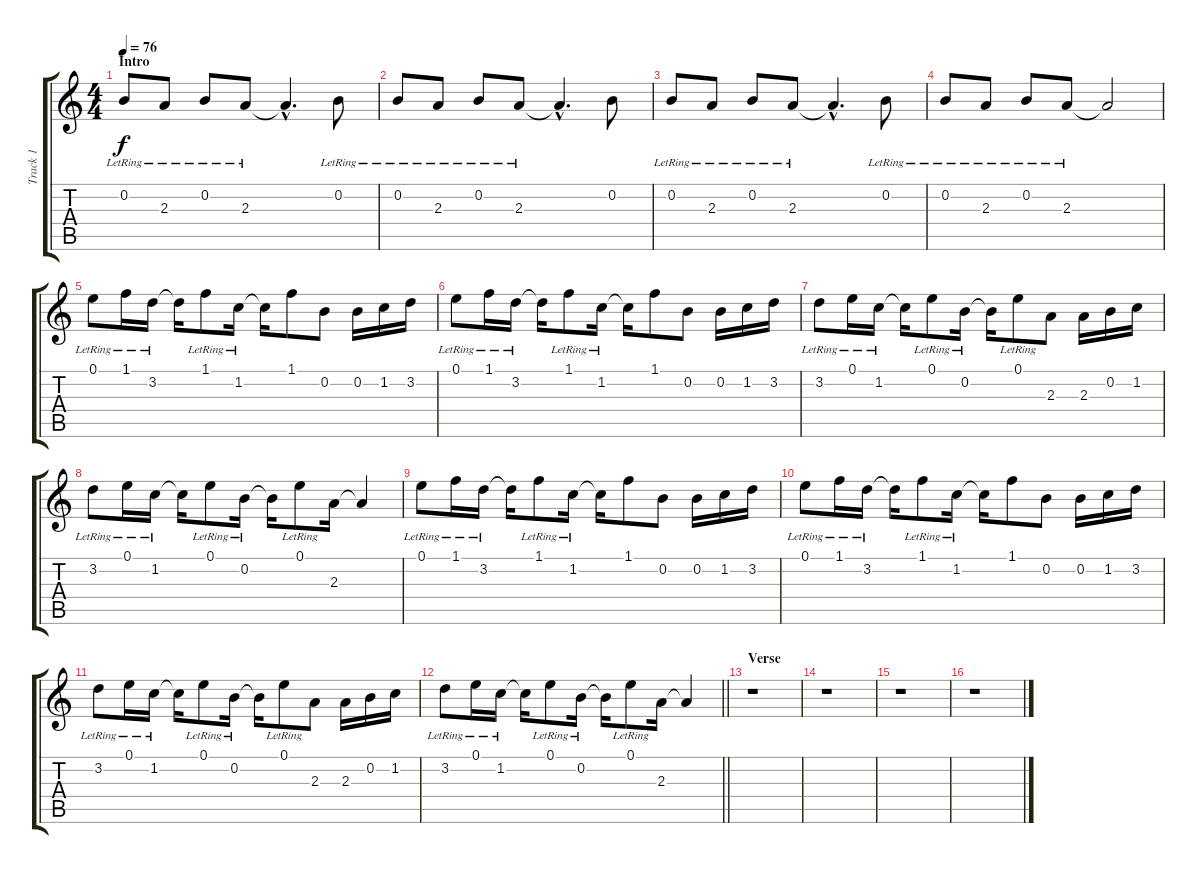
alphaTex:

\track ("Track 1" "Track 1") {instrument electricguitarclean}
\staff {score tabs}
\tuning (E4 B3 G3 D3 A2 E2) {hide}
\ts (4 4)
\section ("" "Intro")
\tempo 76
\clef g2
\ks c
0.2{lr}.8{dy f volume 0 instrument electricguitarclean} 2.3{lr}.8{volume 13} 0.2{lr}.8 2.3{lr}.8 2.3{hac t}.4{d} 0.2{lr}.8 |
0.2{lr}.8 2.3{lr}.8 0.2{lr}.8 2.3{lr}.8 2.3{hac t}.4{d} 0.2.8 |
0.2{lr}.8 2.3{lr}.8 0.2{lr}.8 2.3{lr}.8 2.3{hac t}.4{d} 0.2{lr}.8 |
0.2{lr}.8 2.3{lr}.8 0.2{lr}.8 2.3{lr}.8 2.3{t}.2 |
0.1{lr}.8 1.1{lr}.16 3.2{lr}.16 3.2{t}.16 1.1{lr}.8 1.2{lr}.16 1.2{t}.16 1.1.8 0.2.8 0.2.16 1.2.16 3.2.16 |
0.1{lr}.8 1.1{lr}.16 3.2{lr}.16 3.2{t}.16 1.1{lr}.8 1.2{lr}.16 1.2{t}.16 1.1.8 0.2.8 0.2.16 1.2.16 3.2.16 |
3.2{lr}.8 0.1{lr}.16 1.2{lr}.16 1.2{t}.16 0.1{lr}.8 0.2{lr}.16 0.2{t}.16 0.1{lr}.8 2.3.8 2.3.16 0.2.16 1.2.16 |
3.2{lr}.8 0.1{lr}.16 1.2{lr}.16 1.2{t}.16 0.1{lr}.8 0.2{lr}.16 0.2{t}.16 0.1{lr}.8 2.3.16 2.3{t}.4 |
0.1{lr}.8 1.1{lr}.16 3.2{lr}.16 3.2{t}.16 1.1{lr}.8 1.2{lr}.16 1.2{t}.16 1.1.8 0.2.8 0.2.16 1.2.16 3.2.16 |
0.1{lr}.8 1.1{lr}.16 3.2{lr}.16 3.2{t}.16 1.1{lr}.8 1.2{lr}.16 1.2{t}.16 1.1.8 0.2.8 0.2.16 1.2.16 3.2.16 |
3.2{lr}.8 0.1{lr}.16 1.2{lr}.16 1.2{t}.16 0.1{lr}.8 0.2{lr}.16 0.2{t}.16 0.1{lr}.8 2.3.8 2.3.16 0.2.16 1.2.16 |
\barLineRight lightlight
3.2{lr}.8 0.1{lr}.16 1.2{lr}.16 1.2{t}.16 0.1{lr}.8 0.2{lr}.16 0.2{t}.16 0.1{lr}.8 2.3.16 2.3{t}.4 |
\section ("" "Verse")
r.1 |
r.1 |
r.1 |
r.1
